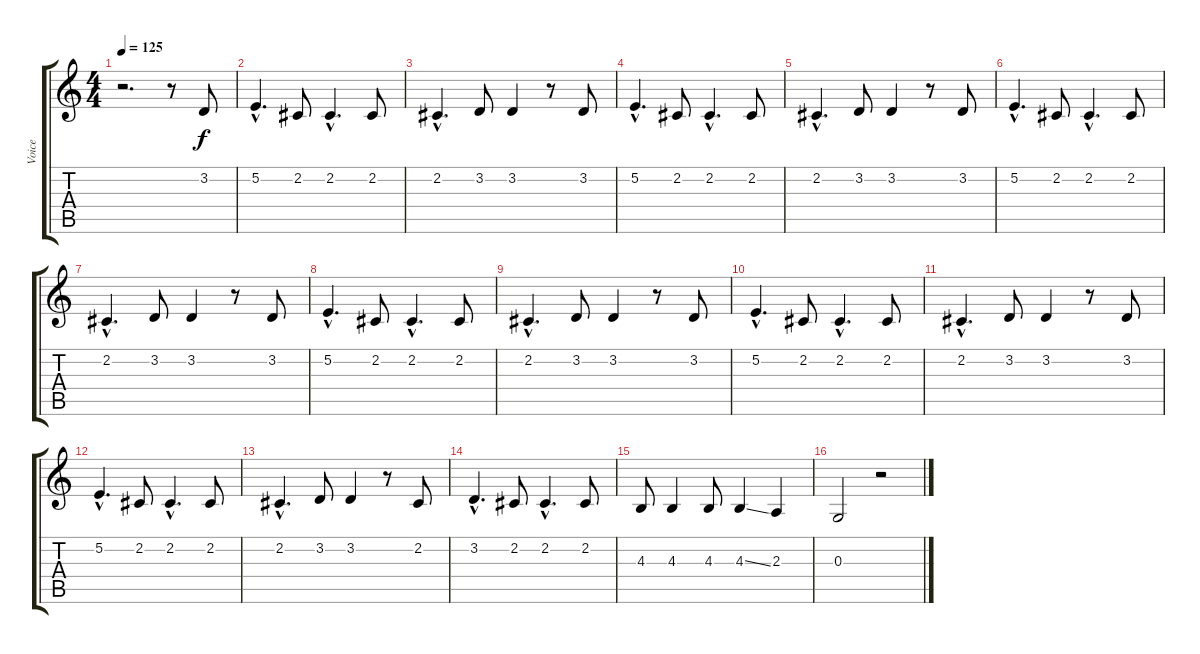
\track ("Voice" "Voice") {instrument cello}
\staff {score tabs}
\tuning (E4 B3 G3 D3 A2 E2) {hide}
\ts (4 4)
\tempo 125
\clef g2
\ks c
r.2{d dy f} r.8 3.2.8 |
5.2{hac}.4{d} 2.2.8 2.2{hac}.4{d} 2.2.8 |
2.2{hac}.4{d} 3.2.8 3.2.4 r.8 3.2.8 |
5.2{hac}.4{d} 2.2.8 2.2{hac}.4{d} 2.2.8 |
2.2{hac}.4{d} 3.2.8 3.2.4 r.8 3.2.8 |
5.2{hac}.4{d} 2.2.8 2.2{hac}.4{d} 2.2.8 |
2.2{hac}.4{d} 3.2.8 3.2.4 r.8 3.2.8 |
5.2{hac}.4{d} 2.2.8 2.2{hac}.4{d} 2.2.8 |
2.2{hac}.4{d} 3.2.8 3.2.4 r.8 3.2.8 |
5.2{hac}.4{d} 2.2.8 2.2{hac}.4{d} 2.2.8 |
2.2{hac}.4{d} 3.2.8 3.2.4 r.8 3.2.8 |
5.2{hac}.4{d} 2.2.8 2.2{hac}.4{d} 2.2.8 |
2.2{hac}.4{d} 3.2.8 3.2.4 r.8 2.2.8 |
3.2{hac}.4{d} 2.2.8 2.2{hac}.4{d} 2.2.8 |
4.3.8 4.3.4 4.3.8 4.3{ss}.4 2.3.4 |
0.3.2 r.2
